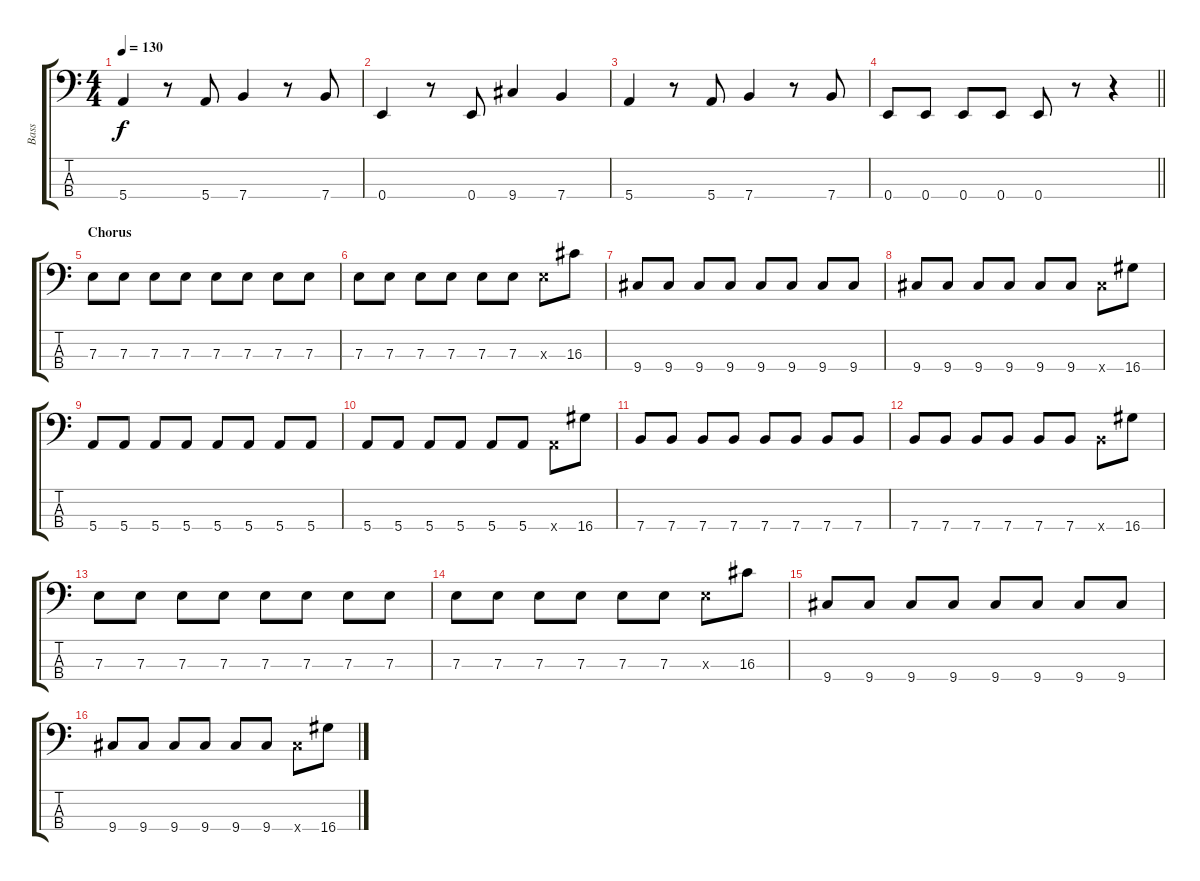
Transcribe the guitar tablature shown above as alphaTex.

\track ("Bass" "Bass") {instrument electricbassfinger}
\staff {score tabs}
\tuning (G2 D2 A1 E1) {hide}
\ts (4 4)
\tempo 130
\clef f4
\ks c
5.4.4{dy f} r.8 5.4.8 7.4.4 r.8 7.4.8 |
0.4.4 r.8 0.4.8 9.4.4 7.4.4 |
5.4.4 r.8 5.4.8 7.4.4 r.8 7.4.8 |
\barLineRight lightlight
0.4.8 0.4.8 0.4.8 0.4.8 0.4.8 r.8 r.4 |
\section ("" "Chorus")
7.3.8 7.3.8 7.3.8 7.3.8 7.3.8 7.3.8 7.3.8 7.3.8 |
7.3.8 7.3.8 7.3.8 7.3.8 7.3.8 7.3.8 7.3{x}.8 16.3.8 |
9.4.8 9.4.8 9.4.8 9.4.8 9.4.8 9.4.8 9.4.8 9.4.8 |
9.4.8 9.4.8 9.4.8 9.4.8 9.4.8 9.4.8 9.4{x}.8 16.4.8 |
5.4.8 5.4.8 5.4.8 5.4.8 5.4.8 5.4.8 5.4.8 5.4.8 |
5.4.8 5.4.8 5.4.8 5.4.8 5.4.8 5.4.8 5.4{x}.8 16.4.8 |
7.4.8 7.4.8 7.4.8 7.4.8 7.4.8 7.4.8 7.4.8 7.4.8 |
7.4.8 7.4.8 7.4.8 7.4.8 7.4.8 7.4.8 7.4{x}.8 16.4.8 |
7.3.8 7.3.8 7.3.8 7.3.8 7.3.8 7.3.8 7.3.8 7.3.8 |
7.3.8 7.3.8 7.3.8 7.3.8 7.3.8 7.3.8 7.3{x}.8 16.3.8 |
9.4.8 9.4.8 9.4.8 9.4.8 9.4.8 9.4.8 9.4.8 9.4.8 |
9.4.8 9.4.8 9.4.8 9.4.8 9.4.8 9.4.8 9.4{x}.8 16.4.8
